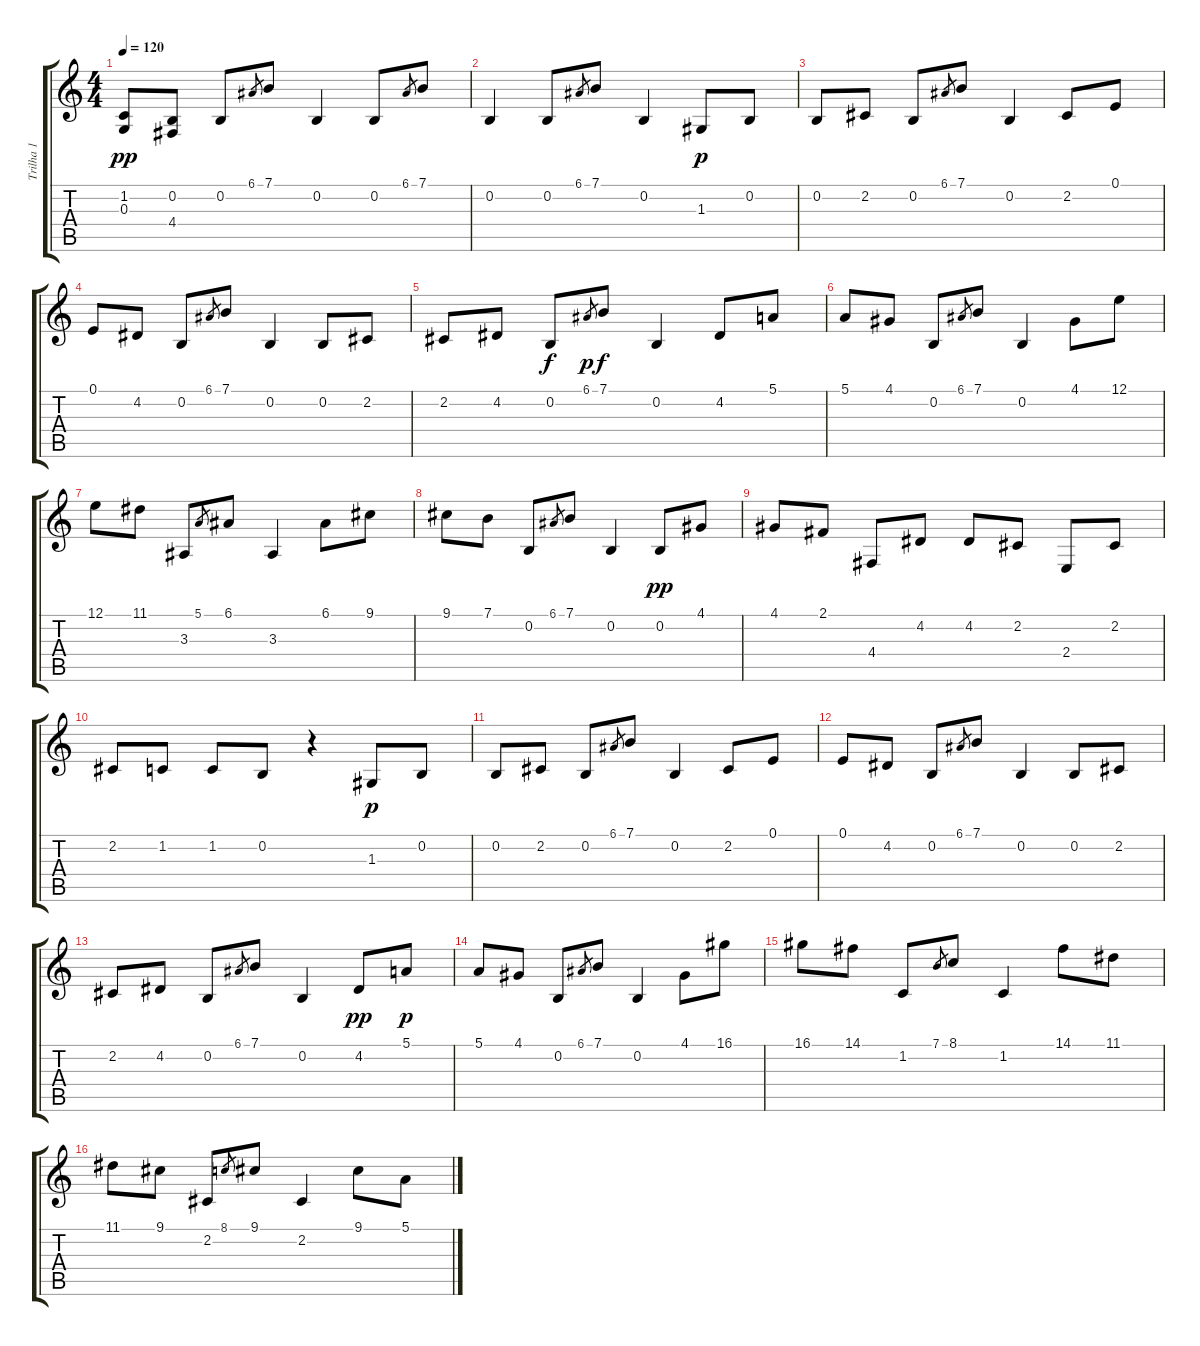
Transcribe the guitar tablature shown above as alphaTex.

\track ("Trilha 1" "Trilha 1") {instrument acousticgrandpiano}
\staff {score tabs}
\tuning (E4 B3 G3 D3 A2 E2) {hide}
\ts (4 4)
\tempo 120
\clef g2
\ks c
(1.2 0.3).8{dy pp} (0.2 4.4).8 0.2.8 6.1.8{gr} 7.1.8 0.2.4 0.2.8 6.1.8{gr} 7.1.8 |
0.2.4 0.2.8 6.1.8{gr} 7.1.8 0.2.4 1.3.8{dy p} 0.2.8 |
0.2.8 2.2.8 0.2.8 6.1.8{gr} 7.1.8 0.2.4 2.2.8 0.1.8 |
0.1.8 4.2.8 0.2.8 6.1.8{gr} 7.1.8 0.2.4 0.2.8 2.2.8 |
2.2.8 4.2.8 0.2.8{dy f} 6.1.8{gr dy p} 7.1.8{dy f} 0.2.4 4.2.8 5.1.8 |
5.1.8 4.1.8 0.2.8 6.1.8{gr} 7.1.8 0.2.4 4.1.8 12.1.8 |
12.1.8 11.1.8 3.3.8 5.1.8{gr} 6.1.8 3.3.4 6.1.8 9.1.8 |
9.1.8 7.1.8 0.2.8 6.1.8{gr} 7.1.8 0.2.4 0.2.8{dy pp} 4.1.8 |
4.1.8 2.1.8 4.4.8 4.2.8 4.2.8 2.2.8 2.4.8 2.2.8 |
2.2.8 1.2.8 1.2.8 0.2.8 r.4 1.3.8{dy p} 0.2.8 |
0.2.8 2.2.8 0.2.8 6.1.8{gr} 7.1.8 0.2.4 2.2.8 0.1.8 |
0.1.8 4.2.8 0.2.8 6.1.8{gr} 7.1.8 0.2.4 0.2.8 2.2.8 |
2.2.8 4.2.8 0.2.8 6.1.8{gr} 7.1.8 0.2.4 4.2.8{dy pp} 5.1.8{dy p} |
5.1.8 4.1.8 0.2.8 6.1.8{gr} 7.1.8 0.2.4 4.1.8 16.1.8 |
16.1.8 14.1.8 1.2.8 7.1.8{gr} 8.1.8 1.2.4 14.1.8 11.1.8 |
11.1.8 9.1.8 2.2.8 8.1.8{gr} 9.1.8 2.2.4 9.1.8 5.1.8
